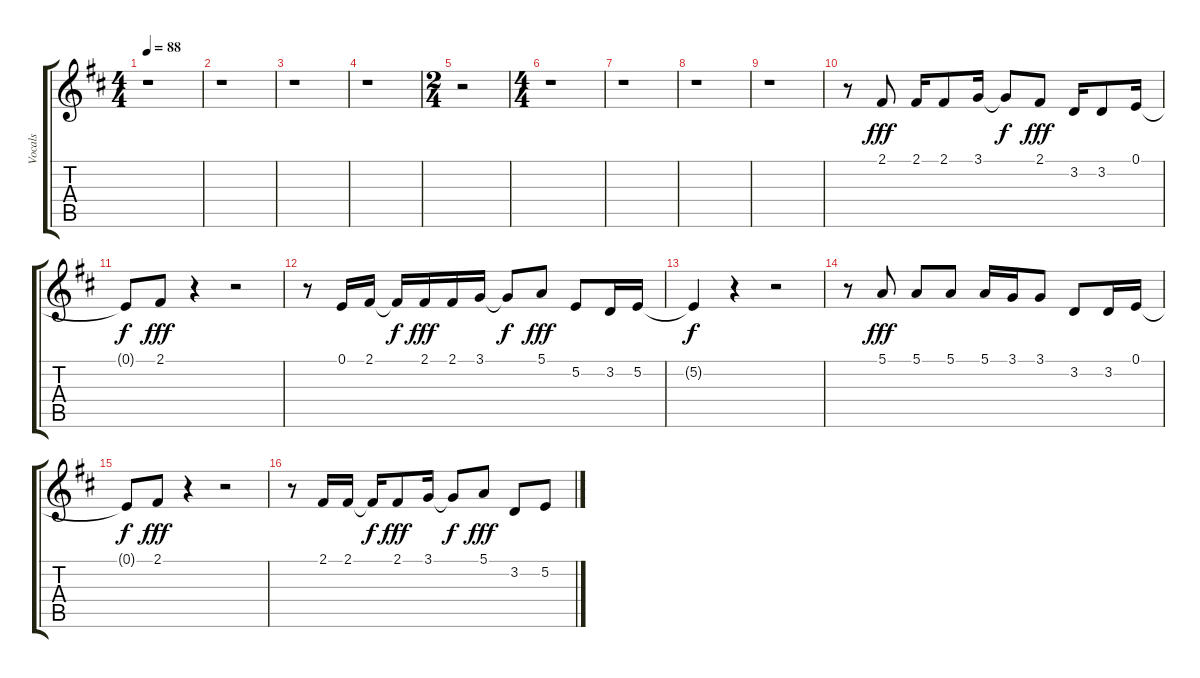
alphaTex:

\track ("Vocals" "Vocals") {instrument lead6voice}
\staff {score tabs}
\tuning (E4 B3 G3 D3 A2 E2) {hide}
\ts (4 4)
\tempo 88
\clef g2
\ks d
r.1{dy fff instrument lead6voice} |
r.1 |
r.1 |
r.1 |
\ts (2 4)
r.2 |
\ts (4 4)
r.1 |
r.1 |
r.1 |
r.1 |
r.8 2.1.8 2.1.16 2.1.8 3.1.16 3.1{t}.8{dy f} 2.1.8{dy fff} 3.2.16 3.2.8 0.1.16 |
0.1{t}.8{dy f} 2.1.8{dy fff} r.4 r.2 |
r.8 0.1.16 2.1.16 2.1{t}.16{dy f} 2.1.16{dy fff} 2.1.16 3.1.16 3.1{t}.8{dy f} 5.1.8{dy fff} 5.2.8 3.2.16 5.2.16 |
5.2{t}.4{dy f} r.4 r.2 |
r.8 5.1.8{dy fff} 5.1.8 5.1.8 5.1.16 3.1.16 3.1.8 3.2.8 3.2.16 0.1.16 |
0.1{t}.8{dy f} 2.1.8{dy fff} r.4 r.2 |
r.8 2.1.16 2.1.16 2.1{t}.16{dy f} 2.1.8{dy fff} 3.1.16 3.1{t}.8{dy f} 5.1.8{dy fff} 3.2.8 5.2.8
